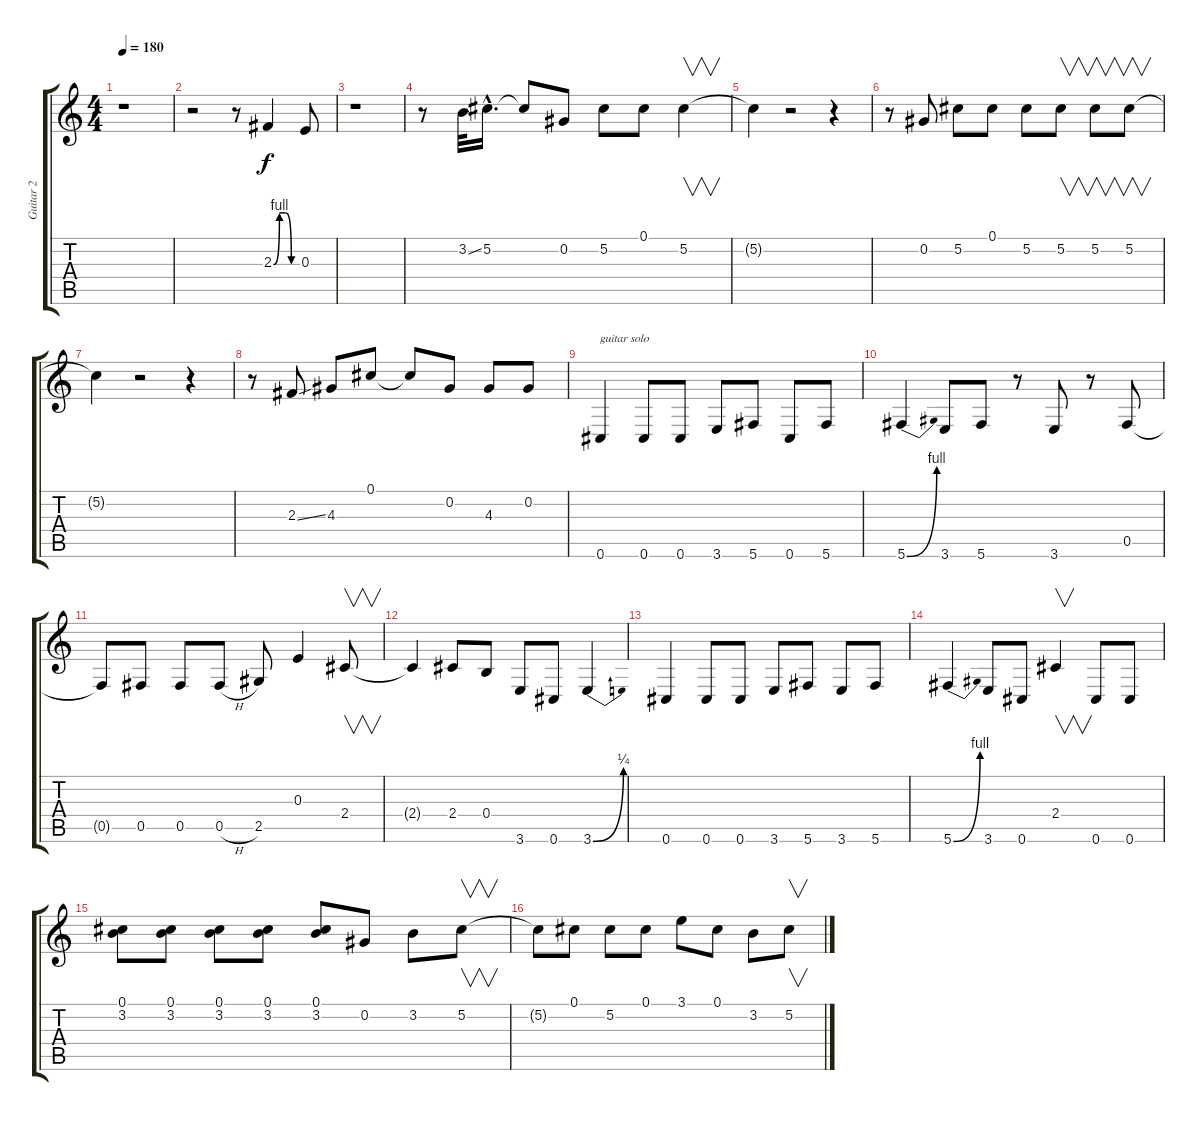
\track ("Guitar 2" "Guitar 2") {instrument electricguitarclean}
\staff {score tabs}
\tuning (Db4 Ab3 E3 B2 Gb2 Db2) {hide}
\ts (4 4)
\tempo 180
\clef g2
\ks c
r.1{dy f} |
r.2 r.8 2.3{be (custom 0 0 15 4 30 4 45 0 60 0)}.4 0.3.8 |
r.1 |
r.8 3.2{ss}.32 5.2{hac}.16{d} 5.2{t}.8 0.2.8 5.2.8 0.1.8 5.2.4{v} |
5.2{t}.4 r.2 r.4 |
r.8 0.2.8 5.2.8 0.1.8 5.2.8 5.2.8{v} 5.2.8{v} 5.2.8{v} |
5.2{t}.4 r.2 r.4 |
r.8 2.3{ss}.8 4.3.8 0.1.8 0.1{t}.8 0.2.8 4.3.8 0.2.8 |
0.6.4{txt "guitar solo"} 0.6.8 0.6.8 3.6.8 5.6.8 0.6.8 5.6.8 |
5.6{be (bend 0 0 60 4)}.4 3.6.8 5.6.8 r.8 3.6.8 r.8 0.5.8 |
0.5{t}.8 0.5.8 0.5.8 0.5{h}.8 2.5.8 0.3.4 2.4.8{v} |
2.4{t}.4 2.4.8 0.4.8 3.6.8 0.6.8 3.6{be (bend 0 0 60 1)}.4 |
0.6.4 0.6.8 0.6.8 3.6.8 5.6.8 3.6.8 5.6.8 |
5.6{be (bend 0 0 60 4)}.4 3.6.8 0.6.8 2.4.4{v} 0.6.8 0.6.8 |
(0.1 3.2).8 (0.1 3.2).8 (0.1 3.2).8 (0.1 3.2).8 (0.1 3.2).8 0.2.8 3.2.8 5.2.8{v} |
5.2{t}.8 0.1.8 5.2.8 0.1.8 3.1.8 0.1.8 3.2.8 5.2.8{v}
